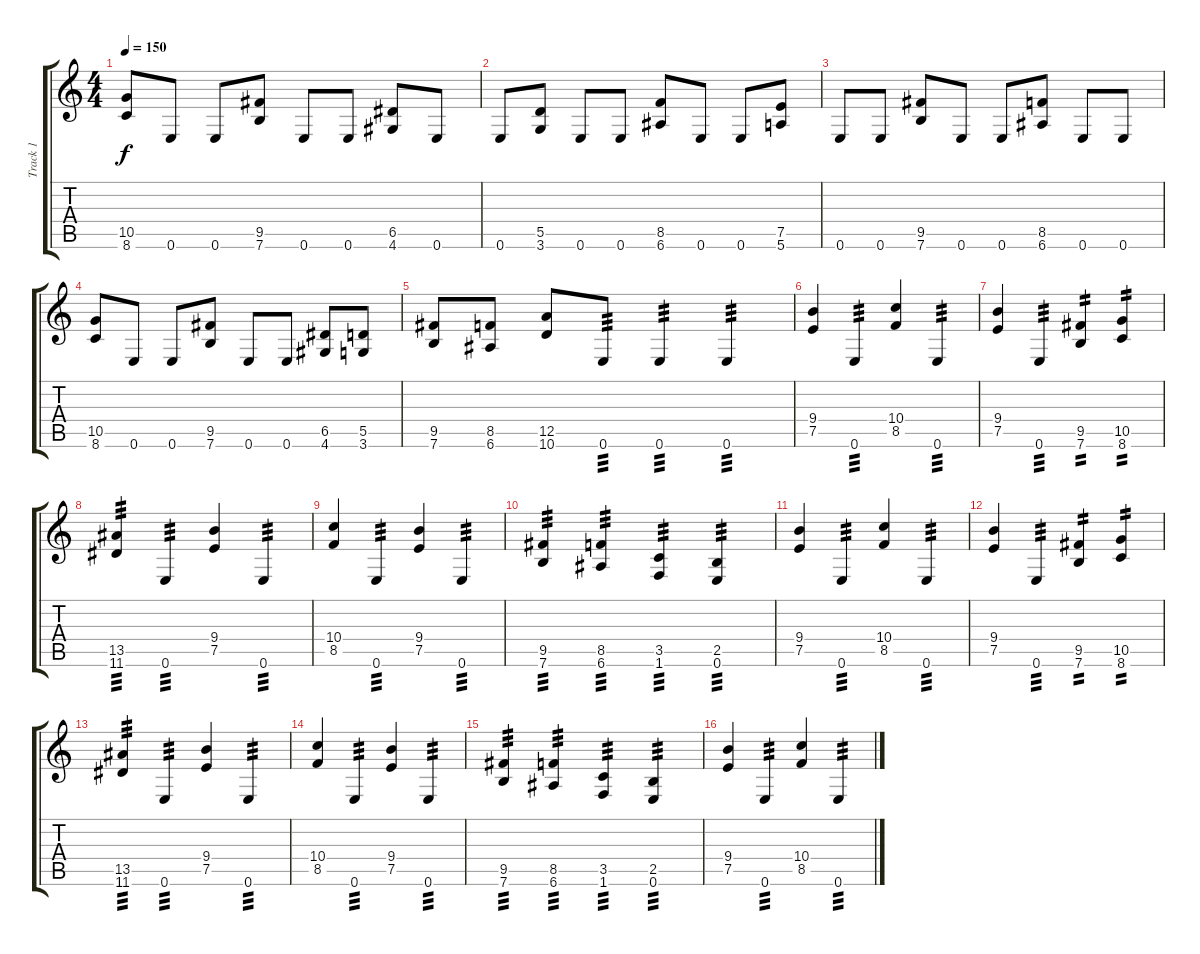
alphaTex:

\track ("Track 1" "Track 1") {instrument distortionguitar}
\staff {score tabs}
\tuning (E4 B3 G3 D3 A2 E2) {hide}
\ts (4 4)
\tempo 150
\clef g2
\ks c
(10.5 8.6).8{dy f} 0.6.8 0.6.8 (9.5 7.6).8 0.6.8 0.6.8 (6.5 4.6).8 0.6.8 |
0.6.8 (5.5 3.6).8 0.6.8 0.6.8 (8.5 6.6).8 0.6.8 0.6.8 (7.5 5.6).8 |
0.6.8 0.6.8 (9.5 7.6).8 0.6.8 0.6.8 (8.5 6.6).8 0.6.8 0.6.8 |
(10.5 8.6).8 0.6.8 0.6.8 (9.5 7.6).8 0.6.8 0.6.8 (6.5 4.6).8 (5.5 3.6).8 |
(9.5 7.6).8 (8.5 6.6).8 (12.5 10.6).8 0.6.8{tp 3} 0.6.4{tp 3} 0.6.4{tp 3} |
(9.4 7.5).4 0.6.4{tp 3} (10.4 8.5).4 0.6.4{tp 3} |
(9.4 7.5).4 0.6.4{tp 3} (9.5 7.6).4{tp 2} (10.5 8.6).4{tp 2} |
(13.5 11.6).4{tp 3} 0.6.4{tp 3} (9.4 7.5).4 0.6.4{tp 3} |
(10.4 8.5).4 0.6.4{tp 3} (9.4 7.5).4 0.6.4{tp 3} |
(9.5 7.6).4{tp 3} (8.5 6.6).4{tp 3} (3.5 1.6).4{tp 3} (2.5 0.6).4{tp 3} |
(9.4 7.5).4 0.6.4{tp 3} (10.4 8.5).4 0.6.4{tp 3} |
(9.4 7.5).4 0.6.4{tp 3} (9.5 7.6).4{tp 2} (10.5 8.6).4{tp 2} |
(13.5 11.6).4{tp 3} 0.6.4{tp 3} (9.4 7.5).4 0.6.4{tp 3} |
(10.4 8.5).4 0.6.4{tp 3} (9.4 7.5).4 0.6.4{tp 3} |
(9.5 7.6).4{tp 3} (8.5 6.6).4{tp 3} (3.5 1.6).4{tp 3} (2.5 0.6).4{tp 3} |
(9.4 7.5).4 0.6.4{tp 3} (10.4 8.5).4 0.6.4{tp 3}
